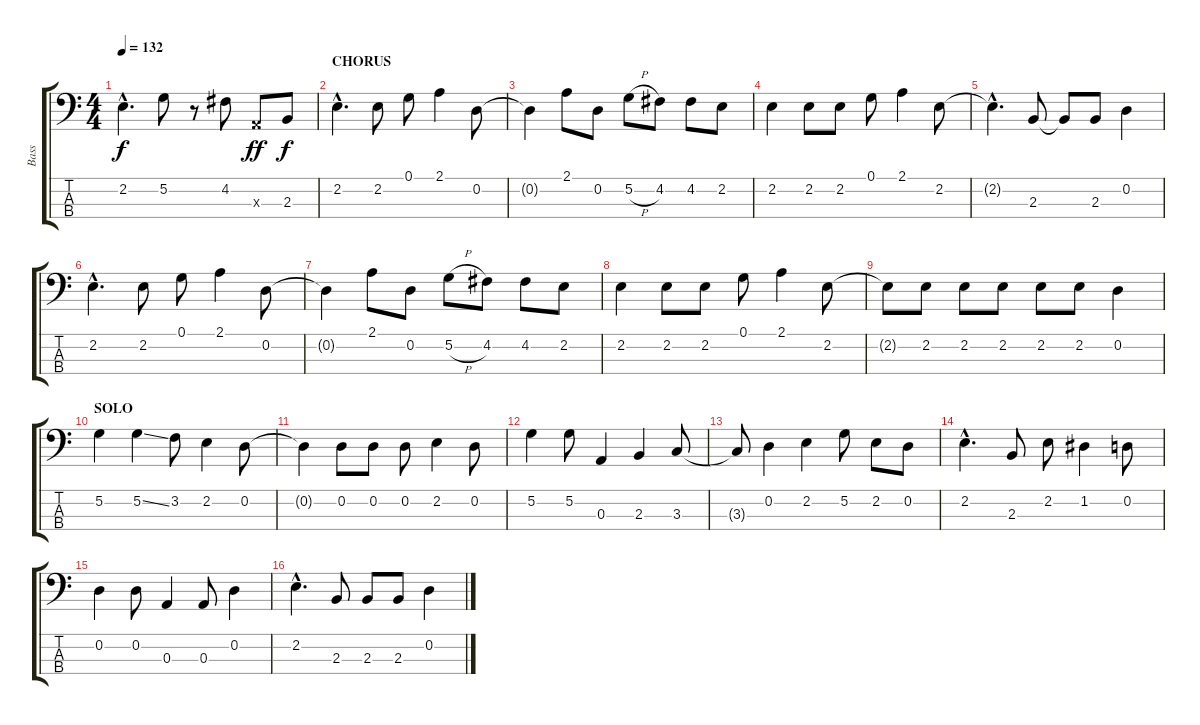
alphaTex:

\track ("Bass" "Bass") {instrument electricbassfinger}
\staff {score tabs}
\tuning (G2 D2 A1 D1) {hide}
\ts (4 4)
\tempo 132
\clef f4
\ks c
2.2{hac}.4{d dy f} 5.2.8 r.8 4.2.8 0.3{x}.8{dy ff} 2.3.8{dy f} |
\section ("" "CHORUS")
2.2{hac}.4{d} 2.2.8 0.1.8 2.1.4 0.2.8 |
0.2{t}.4 2.1.8 0.2.8 5.2{h}.8 4.2.8 4.2.8 2.2.8 |
2.2.4 2.2.8 2.2.8 0.1.8 2.1.4 2.2.8 |
2.2{hac t}.4{d} 2.3.8 2.3{t}.8 2.3.8 0.2.4 |
2.2{hac}.4{d} 2.2.8 0.1.8 2.1.4 0.2.8 |
0.2{t}.4 2.1.8 0.2.8 5.2{h}.8 4.2.8 4.2.8 2.2.8 |
2.2.4 2.2.8 2.2.8 0.1.8 2.1.4 2.2.8 |
2.2{t}.8 2.2.8 2.2.8 2.2.8 2.2.8 2.2.8 0.2.4 |
\section ("" "SOLO ")
5.2.4 5.2{ss}.4 3.2.8 2.2.4 0.2.8 |
0.2{t}.4 0.2.8 0.2.8 0.2.8 2.2.4 0.2.8 |
5.2.4 5.2.8 0.3.4 2.3.4 3.3.8 |
3.3{t}.8 0.2.4 2.2.4 5.2.8 2.2.8 0.2.8 |
2.2{hac}.4{d} 2.3.8 2.2.8 1.2.4 0.2.8 |
0.2.4 0.2.8 0.3.4 0.3.8 0.2.4 |
2.2{hac}.4{d} 2.3.8 2.3.8 2.3.8 0.2.4
